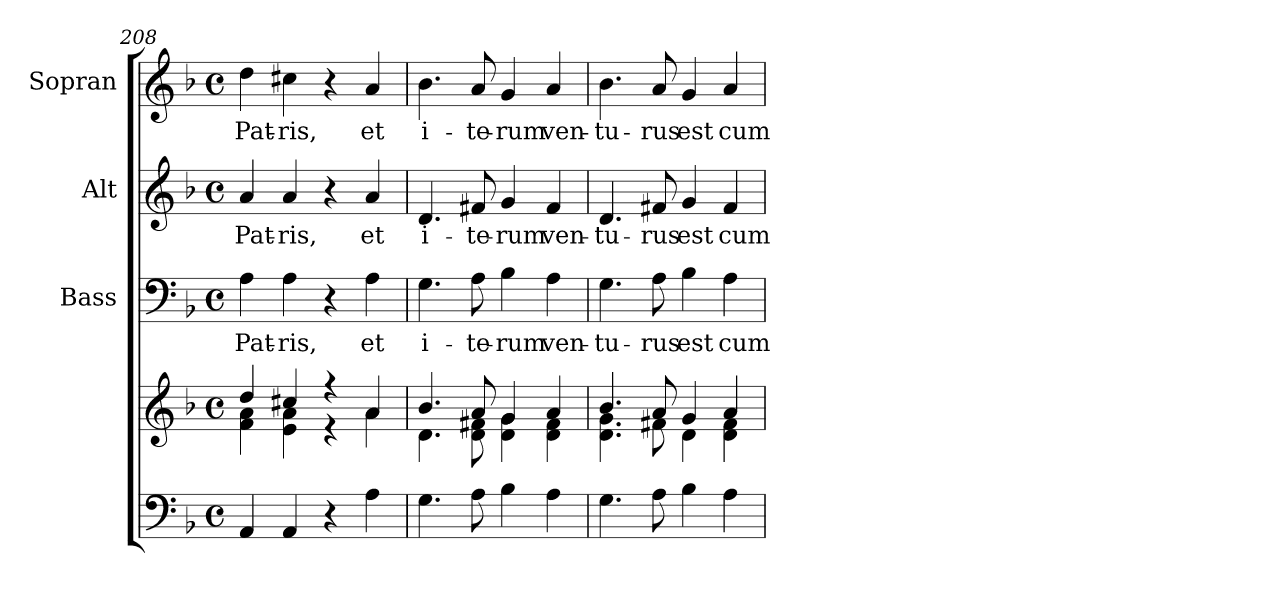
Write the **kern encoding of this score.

**kern	**kern	**kern	**text	**kern	**text	**kern	**text
*part4	*part4	*part3	*part3	*part2	*part2	*part1	*part1
*staff5	*staff4	*staff3	*staff3	*staff2	*staff2	*staff1	*staff1
*	*	*I"Bass	*	*I"Alt	*	*I"Sopran	*
*	*	*I'B.	*	*I'A.	*	*I'S.	*
!!LO:LB:g=z
*clefF4	*clefG2	*clefF4	*	*clefG2	*	*clefG2	*
*k[b-]	*k[b-]	*k[b-]	*	*k[b-]	*	*k[b-]	*
*F:	*F:	*F:	*	*F:	*	*F:	*
*M4/4	*M4/4	*M4/4	*	*M4/4	*	*M4/4	*
*met(c)	*met(c)	*met(c)	*	*met(c)	*	*met(c)	*
=208	=208	=208	=208	=208	=208	=208	=208
*	*^	*	*	*	*	*	*
!	!	!	!	!LO:LY:b	!	!LO:LY:b	!	!LO:LY:b
4AA/	4dd/	4f\ 4a\	4A\	Pat-	4a/	Pat-	4dd\	Pat-
!	!	!	!	!LO:LY:b	!	!LO:LY:b	!	!LO:LY:b
4AA/	4cc#X/	4e\ 4a\	4A\	-ris,	4a/	-ris,	4cc#X\	-ris,
4r	4r	4r	4r	.	4r	.	4r	.
!	!	!	!	!LO:LY:b	!	!LO:LY:b	!	!LO:LY:b
4A\	4a/	4a\	4A\	et	4a/	et	4a/	et
=209	=209	=209	=209	=209	=209	=209	=209	=209
!	!	!	!	!LO:LY:b	!	!LO:LY:b	!	!LO:LY:b
4.G\	4.b-/	4.d\	4.G\	i-	4.d/	i-	4.b-\	i-
!	!	!	!	!LO:LY:b	!	!LO:LY:b	!	!LO:LY:b
8A\	8a/	8d\ 8f#X\	8A\	-te-	8f#X/	-te-	8a/	-te-
!	!	!	!	!LO:LY:b	!	!LO:LY:b	!	!LO:LY:b
4B-\	4g/	4d\ 4g\	4B-\	-rum	4g/	-rum	4g/	-rum
!	!	!	!	!LO:LY:b	!	!LO:LY:b	!	!LO:LY:b
4A\	4a/	4d\ 4f#\	4A\	ven-	4f#/	ven-	4a/	ven-
=210	=210	=210	=210	=210	=210	=210	=210	=210
!	!	!	!	!LO:LY:b	!	!LO:LY:b	!	!LO:LY:b
4.G\	4.b-/	4.d\ 4.g\	4.G\	-tu-	4.d/	-tu-	4.b-\	-tu-
!	!	!	!	!LO:LY:b	!	!LO:LY:b	!	!LO:LY:b
8A\	8a/	8f#X\	8A\	-rus	8f#X/	-rus	8a/	-rus
!	!	!	!	!LO:LY:b	!	!LO:LY:b	!	!LO:LY:b
4B-\	4g/	4d\	4B-\	est	4g/	est	4g/	est
!	!	!	!	!LO:LY:b	!	!LO:LY:b	!	!LO:LY:b
4A\	4a/	4d\ 4f#\	4A\	cum	4f#/	cum	4a/	cum
*	*v	*v	*	*	*	*	*	*
=	=	=	=	=	=	=	=
*-	*-	*-	*-	*-	*-	*-	*-
